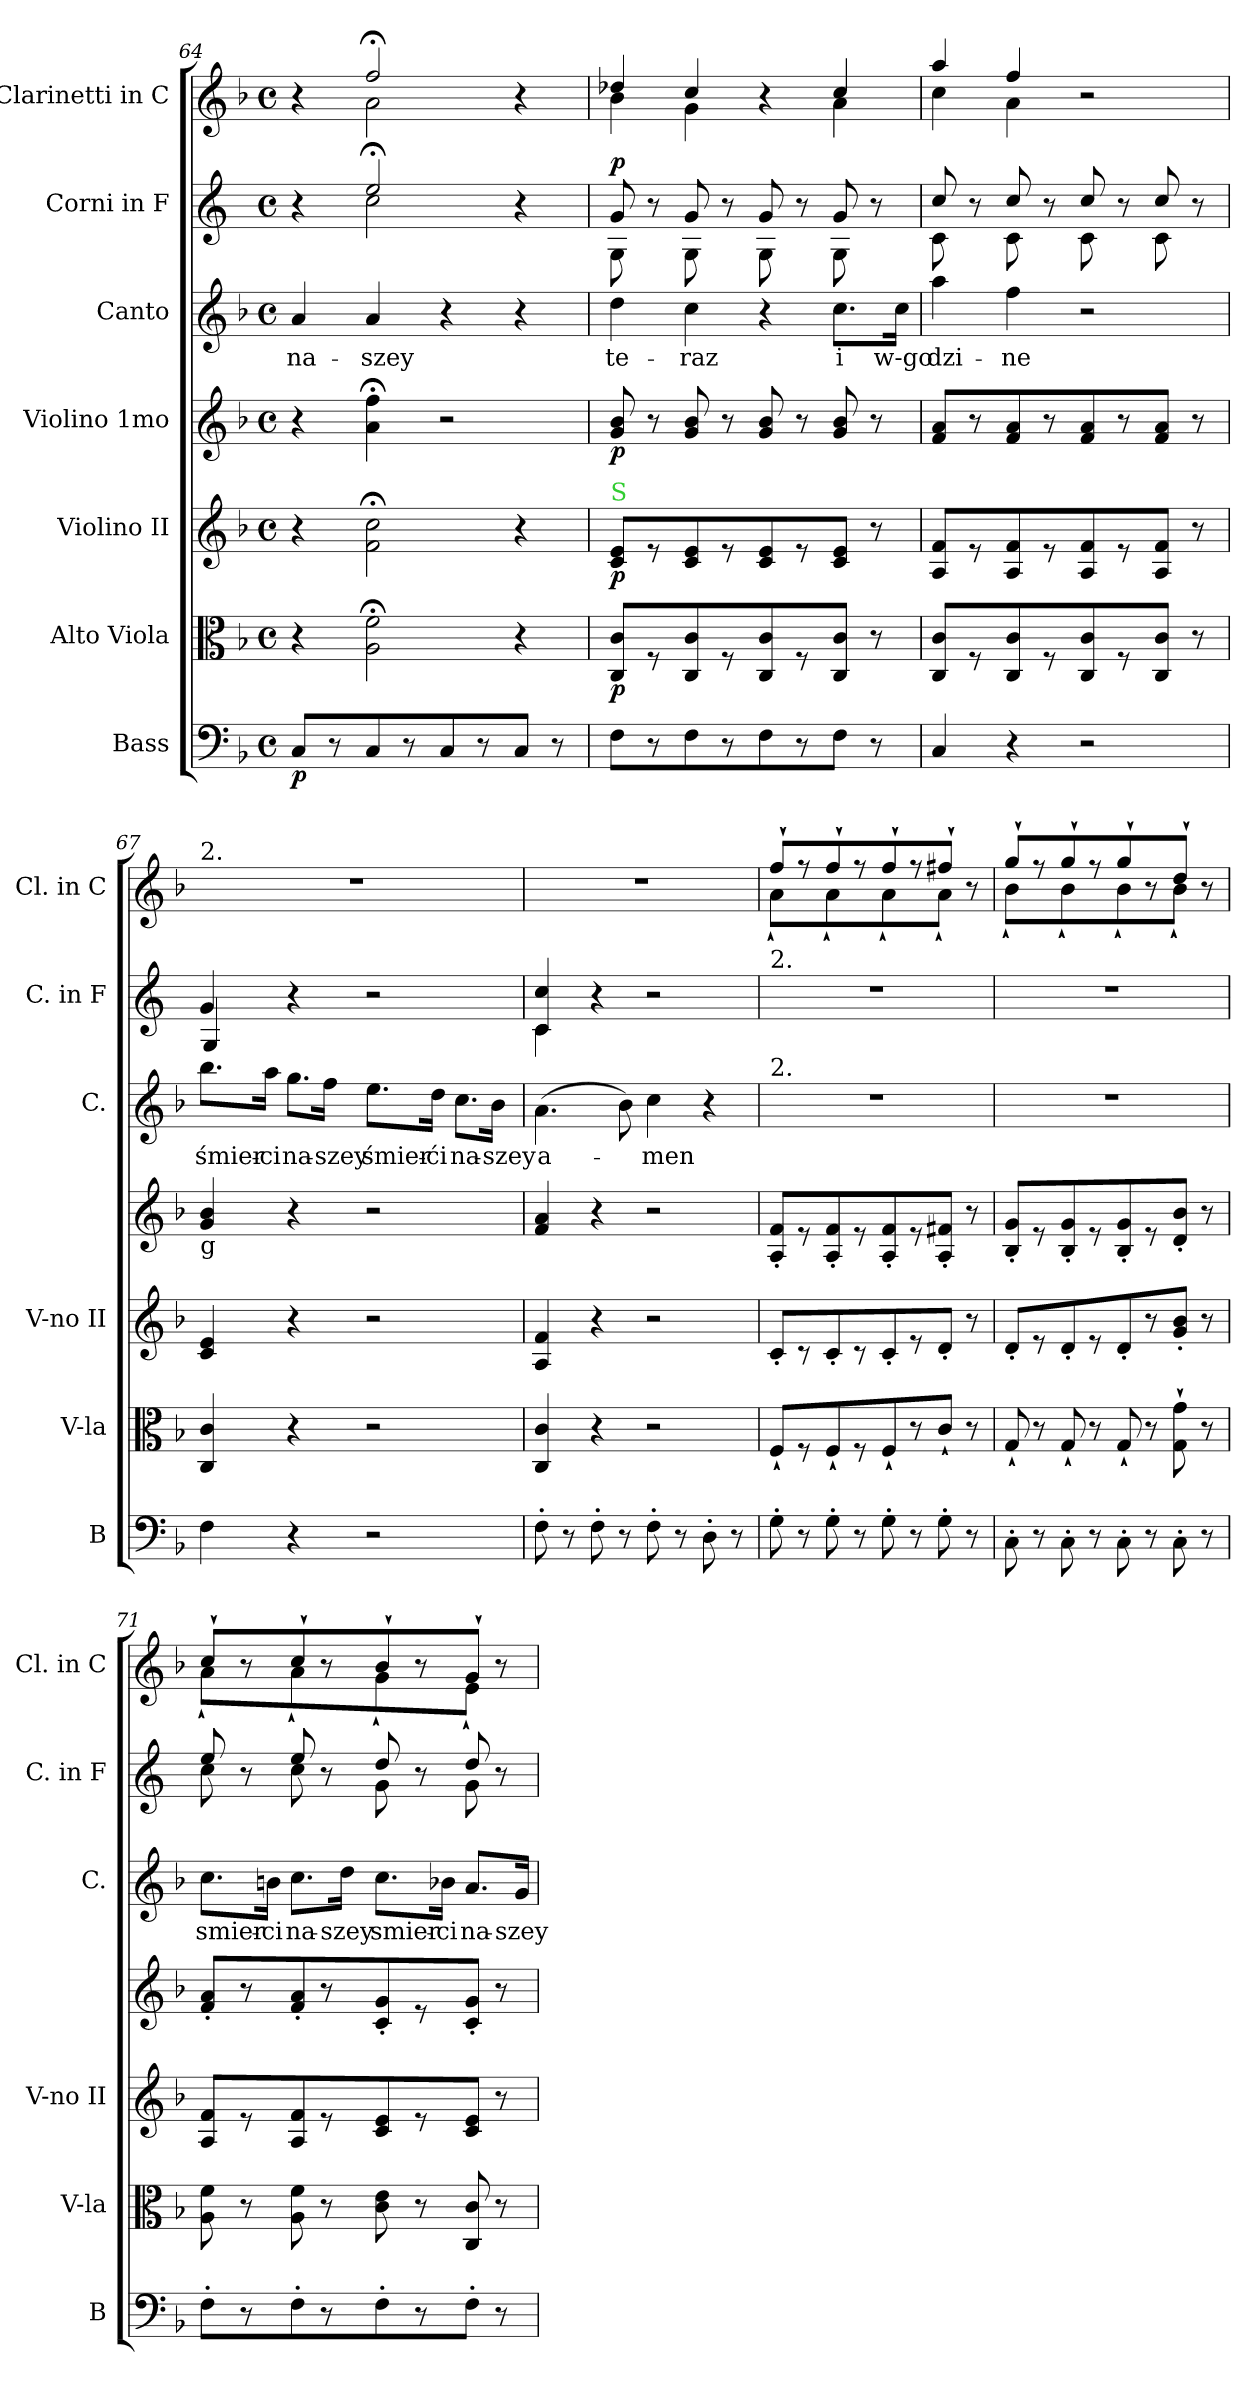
**kern	**dynam	**kern	**dynam	**kern	**dynam	**kern	**dynam	**kern	**text	**kern	**dynam	**kern
*part7	*part7	*part6	*part6	*part5	*part5	*part4	*part4	*part3	*part3	*part2	*part2	*part1
*staff7	*staff7	*staff6	*staff6	*staff5	*staff5	*staff4	*staff4	*staff3	*staff3	*staff2	*staff2	*staff1
*I"Bass	*	*I"Alto Viola	*	*I"Violino II	*	*I"Violino 1mo	*	*I"Canto	*	*I"Corni in F	*	*I"Clarinetti in C
*I'B	*	*I'V-la	*	*I'V-no II	*	*	*	*I'C.	*	*I'C. in F	*	*I'Cl. in C
*clefF4	*	*clefC3	*	*clefG2	*	*clefG2	*	*clefG2	*	*clefG2	*	*clefG2
*	*	*	*	*	*	*	*	*	*	*ITrd4c7	*	*
*k[b-]	*	*k[b-]	*	*k[b-]	*	*k[b-]	*	*k[b-]	*	*k[b-]	*	*k[b-]
*M4/4	*	*M4/4	*	*M4/4	*	*M4/4	*	*M4/4	*	*M4/4	*	*M4/4
*met(c)	*	*met(c)	*	*met(c)	*	*met(c)	*	*met(c)	*	*met(c)	*	*met(c)
=64	=64	=64	=64	=64	=64	=64	=64	=64	=64	=64	=64	=64
*	*	*	*	*	*	*	*	*	*	*^	*	*^
8C/L	p	4r	.	4r	.	4r	.	4a/	na-	4r	4ryy	.	4r	4ryy
8r	.	.	.	.	.	.	.	.	.	.	.	.	.	.
8C/	.	2A;<\ 2f;<\	.	2f;<\ 2cc;<\	.	4a;<\ 4ff;<\	.	4a/	-szey	2a;</	2f\	.	2ff;</	2a\
8r	.	.	.	.	.	.	.	.	.	.	.	.	.	.
8C/	.	.	.	.	.	2r	.	4r	.	.	.	.	.	.
8r	.	.	.	.	.	.	.	.	.	.	.	.	.	.
8C/J	.	4r	.	4r	.	.	.	4r	.	4r	4ryy	.	4r	4ryy
8r	.	.	.	.	.	.	.	.	.	.	.	.	.	.
=65	=65	=65	=65	=65	=65	=65	=65	=65	=65	=65	=65	=65	=65	=65
!	!	!	!	!LO:TX:a:color=limegreen:t=S	!	!	!	!	!	!	!	!	!	!
!	!	!	!	!	!	!	!LO:DY:b	!	!	!	!	!LO:DY:a	!	!
8F\L	.	8C/ 8c/L	p	8c/ 8e/L	p	8g/ 8b-/	p	4dd\	te-	8c/	8C\	p	4dd-X/	4b-\
8r	.	8r	.	8r	.	8r	.	.	.	8r	8ryy	.	.	.
8F\	.	8C/ 8c/	.	8c/ 8e/	.	8g/ 8b-/	.	4cc\	-raz	8c/	8C\	.	4cc/	4g\
8r	.	8r	.	8r	.	8r	.	.	.	8r	8ryy	.	.	.
8F\	.	8C/ 8c/	.	8c/ 8e/	.	8g/ 8b-/	.	4r	.	8c/	8C\	.	4r	4ryy
8r	.	8r	.	8r	.	8r	.	.	.	8r	8ryy	.	.	.
8F\J	.	8C/ 8c/J	.	8c/ 8e/J	.	8g/ 8b-/	.	8.cc\L	i	8c/	8C\	.	4cc/	4a\
8r	.	8r	.	8r	.	8r	.	.	.	8r	8ryy	.	.	.
.	.	.	.	.	.	.	.	16cc\Jk	w-go	.	.	.	.	.
=66	=66	=66	=66	=66	=66	=66	=66	=66	=66	=66	=66	=66	=66	=66
4C/	.	8C/ 8c/L	.	8A/ 8f/L	.	8f/ 8a/L	.	4aa\	-dzi-	8f/	8F\	.	4aa/	4cc\
.	.	8r	.	8r	.	8r	.	.	.	8r	8ryy	.	.	.
4r	.	8C/ 8c/	.	8A/ 8f/	.	8f/ 8a/	.	4ff\	-ne	8f/	8F\	.	4ff/	4a\
.	.	8r	.	8r	.	8r	.	.	.	8r	8ryy	.	.	.
2r	.	8C/ 8c/	.	8A/ 8f/	.	8f/ 8a/	.	2r	.	8f/	8F\	.	2r	2ryy
.	.	8r	.	8r	.	8r	.	.	.	8r	8ryy	.	.	.
.	.	8C/ 8c/J	.	8A/ 8f/J	.	8f/ 8a/J	.	.	.	8f/	8F\	.	.	.
.	.	8r	.	8r	.	8r	.	.	.	8r	8ryy	.	.	.
*	*	*	*	*	*	*	*	*	*	*	*	*	*v	*v
=67	=67	=67	=67	=67	=67	=67	=67	=67	=67	=67	=67	=67	=67
!	!	!	!	!	!	!	!	!	!	!	!	!	!LO:TX:a:t=2.
!	!	!	!	!	!	!LO:TX:b:t=g	!	!	!	!	!	!	!
4F\	.	4C/ 4c/	.	4c/ 4e/	.	4g/ 4b-/	.	8.bb-\L	śmier-	4c/	4C/	.	1r
.	.	.	.	.	.	.	.	16aa\Jk	-ci	.	.	.	.
4r	.	4r	.	4r	.	4r	.	8.gg\L	na-	4r	4ryy	.	.
.	.	.	.	.	.	.	.	16ff\Jk	-szey	.	.	.	.
2r	.	2r	.	2r	.	2r	.	8.ee\L	śmier-	2r	2ryy	.	.
.	.	.	.	.	.	.	.	16dd\Jk	-ći	.	.	.	.
.	.	.	.	.	.	.	.	8.cc\L	na-	.	.	.	.
.	.	.	.	.	.	.	.	16b-\Jk	-szey	.	.	.	.
=68	=68	=68	=68	=68	=68	=68	=68	=68	=68	=68	=68	=68	=68
8F'\	.	4C/ 4c/	.	4A/ 4f/	.	4f/ 4a/	.	(4.a\	a-	4F/ 4f/	4F\	.	1r
8r	.	.	.	.	.	.	.	.	.	.	.	.	.
8F'\	.	4r	.	4r	.	4r	.	.	.	4r	4ryy	.	.
8r	.	.	.	.	.	.	.	8b-\)	.	.	.	.	.
8F'\	.	2r	.	2r	.	2r	.	4cc\	-men	2r	2ryy	.	.
8r	.	.	.	.	.	.	.	.	.	.	.	.	.
8D'\	.	.	.	.	.	.	.	4r	.	.	.	.	.
8r	.	.	.	.	.	.	.	.	.	.	.	.	.
*	*	*	*	*	*	*	*	*	*	*v	*v	*	*
=69	=69	=69	=69	=69	=69	=69	=69	=69	=69	=69	=69	=69
*	*	*	*	*	*	*	*	*	*	*	*	*^
!	!	!	!	!	!	!	!	!	!	!LO:TX:a:t=2.	!	!	!
!	!	!	!	!	!	!	!	!LO:TX:a:t=2.	!	!	!	!	!
8G'\	.	8F`/L	.	8c'/L	.	8A'/ 8f'/L	.	1r	.	1r	.	8ff`/L	8a`\L
8r	.	8r	.	8r	.	8r	.	.	.	.	.	8r	8ryy
8G'\	.	8F`/	.	8c'/	.	8A'/ 8f'/	.	.	.	.	.	8ff`/	8a`\
8r	.	8r	.	8r	.	8r	.	.	.	.	.	8r	8ryy
8G'\	.	8F`/	.	8c'/	.	8A'/ 8f'/	.	.	.	.	.	8ff`/	8a`\
8r	.	8r	.	8r	.	8r	.	.	.	.	.	8r	8ryy
8G'\	.	8c`/J	.	8d'/J	.	8A'/ 8f#X'/J	.	.	.	.	.	8ff#X`/J	8a`\J
8r	.	8r	.	8r	.	8r	.	.	.	.	.	8r	8ryy
=70	=70	=70	=70	=70	=70	=70	=70	=70	=70	=70	=70	=70	=70
8C'\	.	8G`/	.	8d'/L	.	8B-'/ 8g'/L	.	1r	.	1r	.	8gg`/L	8b-`\L
8r	.	8r	.	8r	.	8r	.	.	.	.	.	8r	8ryy
8C'\	.	8G`/	.	8d'/	.	8B-'/ 8g'/	.	.	.	.	.	8gg`/	8b-`\
8r	.	8r	.	8r	.	8r	.	.	.	.	.	8r	8ryy
8C'\	.	8G`/	.	8d'/	.	8B-'/ 8g'/	.	.	.	.	.	8gg`/	8b-`\
8r	.	8r	.	8r	.	8r	.	.	.	.	.	8r	8ryy
8C'\	.	8G`\ 8g`\	.	8g'/ 8b-'/J	.	8d'/ 8b-'/J	.	.	.	.	.	8dd`/J	8b-`\J
8r	.	8r	.	8r	.	8r	.	.	.	.	.	8r	8ryy
=71	=71	=71	=71	=71	=71	=71	=71	=71	=71	=71	=71	=71	=71
*	*	*	*	*	*	*	*	*	*	*^	*	*	*
8F'\L	.	8A\ 8f\	.	8A/ 8f/L	.	8f'/ 8a'/L	.	8.cc\L	smier-	8a/	8f\	.	8cc`/L	8a`\L
8r	.	8r	.	8r	.	8r	.	.	.	8r	8ryy	.	8r	8ryy
.	.	.	.	.	.	.	.	16bn\Jk	-ci	.	.	.	.	.
8F'\	.	8A\ 8f\	.	8A/ 8f/	.	8f'/ 8a'/	.	8.cc\L	na-	8a/	8f\	.	8cc`/	8a`\
8r	.	8r	.	8r	.	8r	.	.	.	8r	8ryy	.	8r	8ryy
.	.	.	.	.	.	.	.	16dd\Jk	-szey	.	.	.	.	.
8F'\	.	8c\ 8e\	.	8c/ 8e/	.	8c'/ 8g'/	.	8.cc\L	smier-	8g/	8c\	.	8b-`/	8g`\
8r	.	8r	.	8r	.	8r	.	.	.	8r	8ryy	.	8r	8ryy
.	.	.	.	.	.	.	.	16b-X\Jk	-ci	.	.	.	.	.
8F'\J	.	8C/ 8c/	.	8c/ 8e/J	.	8c'/ 8g'/J	.	8.a/L	na-	8g/	8c\	.	8g`/J	8e`\J
8r	.	8r	.	8r	.	8r	.	.	.	8r	8ryy	.	8r	8ryy
.	.	.	.	.	.	.	.	16g/Jk	-szey	.	.	.	.	.
*	*	*	*	*	*	*	*	*	*	*v	*v	*	*	*
*	*	*	*	*	*	*	*	*	*	*	*	*v	*v
=	=	=	=	=	=	=	=	=	=	=	=	=
*-	*-	*-	*-	*-	*-	*-	*-	*-	*-	*-	*-	*-
